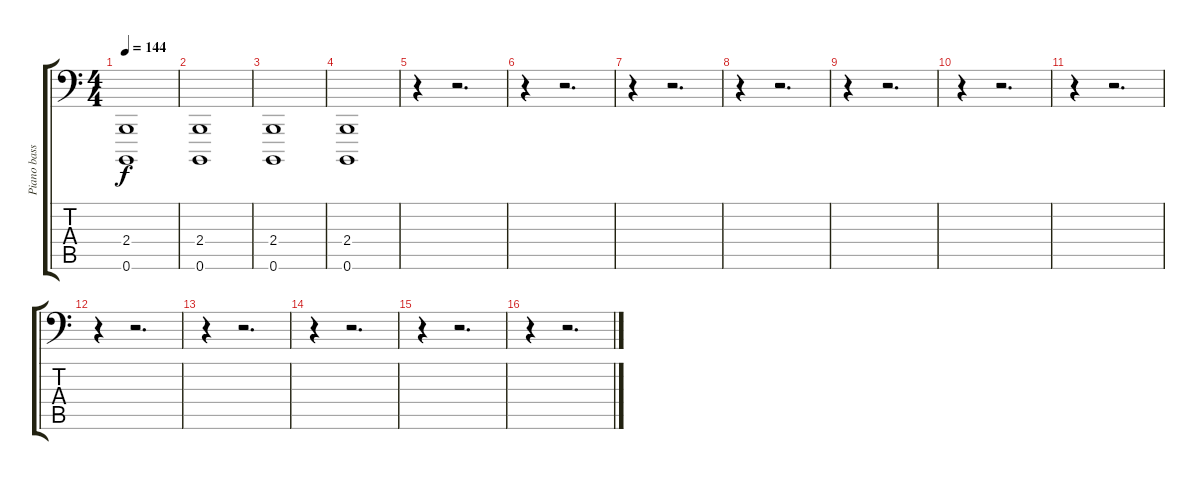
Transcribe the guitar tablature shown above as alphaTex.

\track ("Piano bass" "Piano bass") {instrument acousticgrandpiano}
\staff {score tabs}
\tuning (C3 G2 D2 A1 E1 B0) {hide}
\ts (4 4)
\tempo 144
\clef f4
\ks c
(2.4 0.6).1{dy f} |
(2.4 0.6).1 |
(2.4 0.6).1 |
(2.4 0.6).1 |
r.4 r.2{d} |
r.4 r.2{d} |
r.4 r.2{d} |
r.4 r.2{d} |
r.4 r.2{d} |
r.4 r.2{d} |
r.4 r.2{d} |
r.4 r.2{d} |
r.4 r.2{d} |
r.4 r.2{d} |
r.4 r.2{d} |
r.4 r.2{d}
